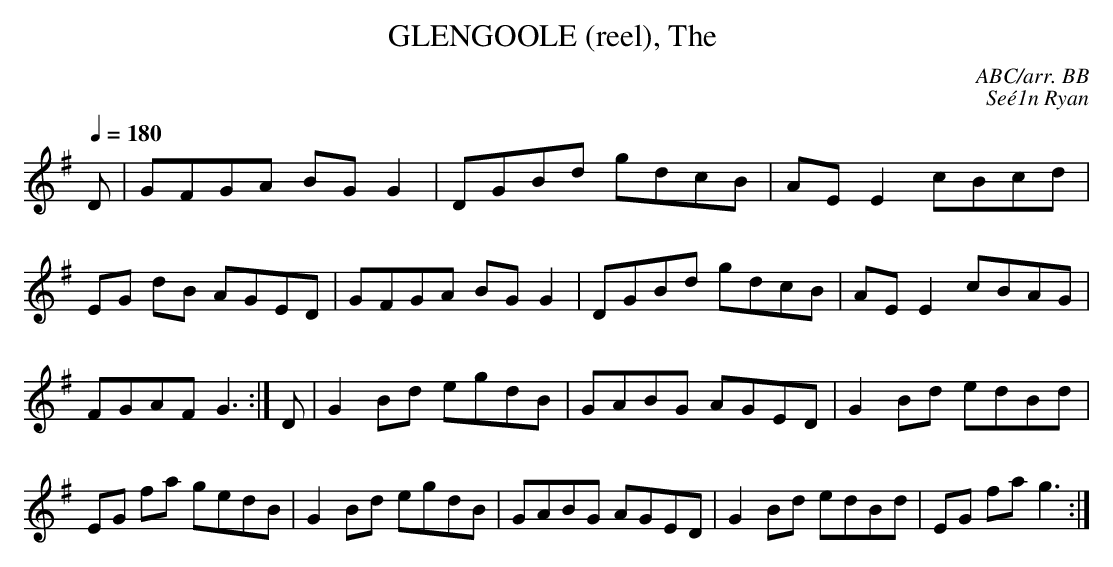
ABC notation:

X:1
T:GLENGOOLE (reel), The \
C:ABC/arr. BB\
C:Se\'e1n Ryan\
Q:1/4=180\
L:1/8\
M:C\
K:G\
D|GFGA BGG2|DGBd gdcB|AEE2 cBcd|EG dB AGED|\
GFGA BGG2|DGBd gdcB|AEE2 cBAG|FGAF G3:|\
D|G2Bd egdB|GABG AGED|G2Bd edBd|EG fa gedB|\
G2Bd egdB|GABG AGED|G2Bd edBd|EG fa g3:|\
\
\
